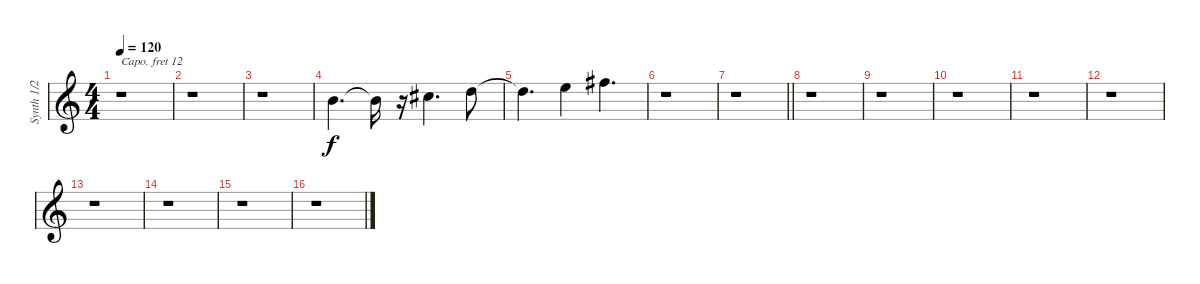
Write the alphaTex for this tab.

\track ("Synth 1/2" "Synth 1/2") {instrument pad7halo}
\staff {score}
\capo 12
\tuning (E4 C4 G3 C3 G2 C2) {hide}
\ts (4 4)
\tempo 120
\clef g2
\ks c
r.1{dy f} |
r.1 |
r.1 |
4.3.4{d} 4.3{t}.16 r.16 6.3.4{d} 7.3.8 |
7.3{t}.4{d} 9.3.4 11.3.4{d} |
r.1 |
\barLineRight lightlight
r.1 |
r.1 |
r.1 |
r.1 |
r.1 |
r.1 |
r.1 |
r.1 |
r.1 |
r.1
